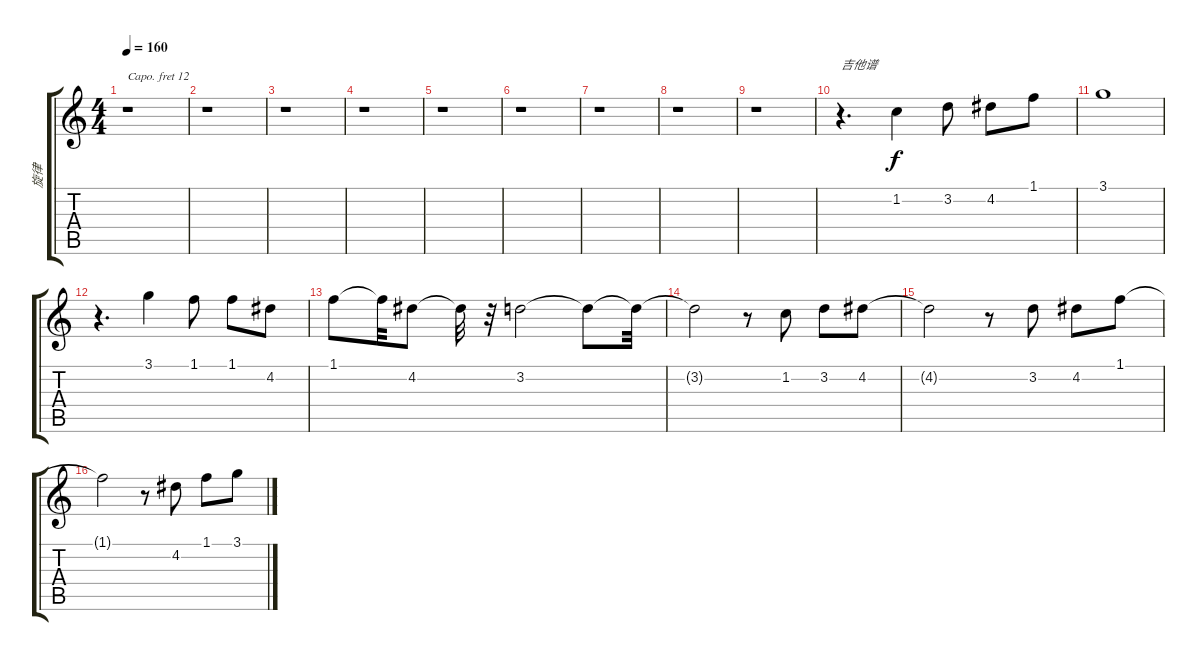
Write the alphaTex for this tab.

\track ("旋律" "旋律") {instrument panflute}
\staff {score tabs}
\capo 12
\tuning (E4 B3 G3 D3 A2 E2) {hide}
\ts (4 4)
\tempo 160
\clef g2
\ks c
r.1{dy f instrument panflute} |
r.1 |
r.1 |
r.1 |
r.1 |
r.1 |
r.1 |
r.1 |
r.1 |
r.4{d txt "吉他谱"} 1.2.4 3.2.8 4.2.8 1.1.8 |
3.1.1 |
r.4{d} 3.1.4 1.1.8 1.1.8 4.2.8 |
1.1.8 1.1{t}.32 4.2.8 4.2{t}.32 r.32 3.2.2 3.2{t}.8 3.2{t}.32 |
3.2{t}.2 r.8 1.2.8 3.2.8 4.2.8 |
4.2{t}.2 r.8 3.2.8 4.2.8 1.1.8 |
1.1{t}.2 r.8 4.2.8 1.1.8 3.1.8
